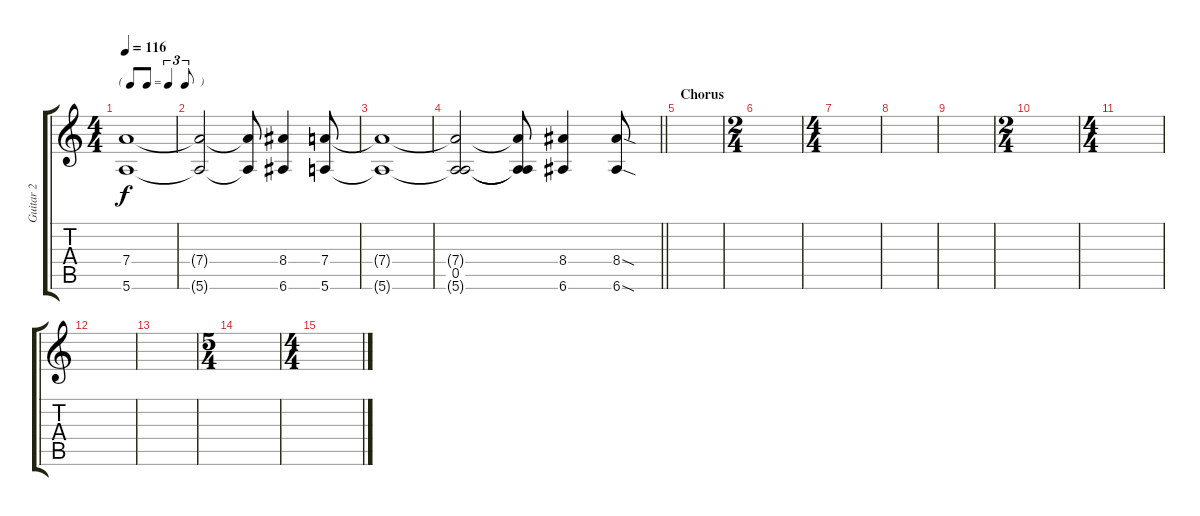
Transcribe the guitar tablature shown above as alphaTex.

\track ("Guitar 2" "Guitar 2") {instrument overdrivenguitar}
\staff {score tabs}
\tuning (E4 B3 G3 D3 A2 E2) {hide}
\ts (4 4)
\tf triplet8th
\tempo 116
\clef g2
\ks c
(7.4{t} 5.6{t}).1{dy f} |
(7.4{t} 5.6{t}).2 (7.4{t} 5.6{t}).8 (8.4 6.6).4 (7.4 5.6).8 |
(7.4{t} 5.6{t}).1 |
\barLineRight lightlight
(7.4{t} 0.5 5.6{t}).2 (7.4{t} 0.5{t} 5.6{t}).8 (8.4 6.6).4 (8.4{sod} 6.6{sod}).8 |
\section ("" "Chorus")
|
\ts (2 4)
|
\ts (4 4)
|
|
|
\ts (2 4)
|
\ts (4 4)
|
|
|
\ts (5 4)
|
\ts (4 4)
